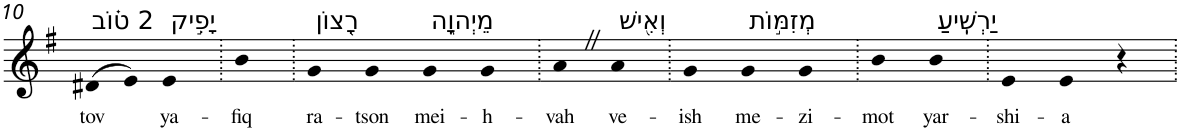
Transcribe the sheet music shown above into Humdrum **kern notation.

**kern	**text
*part1	*part1
*staff1	*staff1
*I"Piano	*
*I'Pno	*
!!LO:PB:g=z
*clefG2	*
*k[f#]	*
*G:	*
=10	=10
!LO:TX:a:t=2 ט֗וֹב	!
!	!LO:LY:b
(>8d#X	tov
8e)	.
!LO:TX:a:t=יָפִ֣יק	!
!	!LO:LY:b
4e	ya-
=11.	=11.
!	!LO:LY:b
4b	-fiq
=12.	=12.
!LO:TX:a:t=רָ֭צוֹן	!
!	!LO:LY:b
4g	ra-
!	!LO:LY:b
4g	-tson
!LO:TX:a:t=מֵיְהוָ֑ה	!
!	!LO:LY:b
4g	mei-
!	!LO:LY:b
4g	-h-
=13.	=13.
!	!LO:LY:b
4aZ	-vah
!LO:TX:a:t=וְאִ֖ישׁ	!
!	!LO:LY:b
4a	ve-
=14.	=14.
!	!LO:LY:b
4g	-ish
!LO:TX:a:t=מְזִמּ֣וֹת	!
!	!LO:LY:b
4g	me-
!	!LO:LY:b
4g	-zi-
=15.	=15.
!	!LO:LY:b
4b	-mot
!LO:TX:a:t=יַרְשִֽׁיעַ	!
!	!LO:LY:b
4b	yar-
=16.	=16.
!	!LO:LY:b
4e	-shi-
!	!LO:LY:b
4e	-a
4r	.
=.	=.
*-	*-
